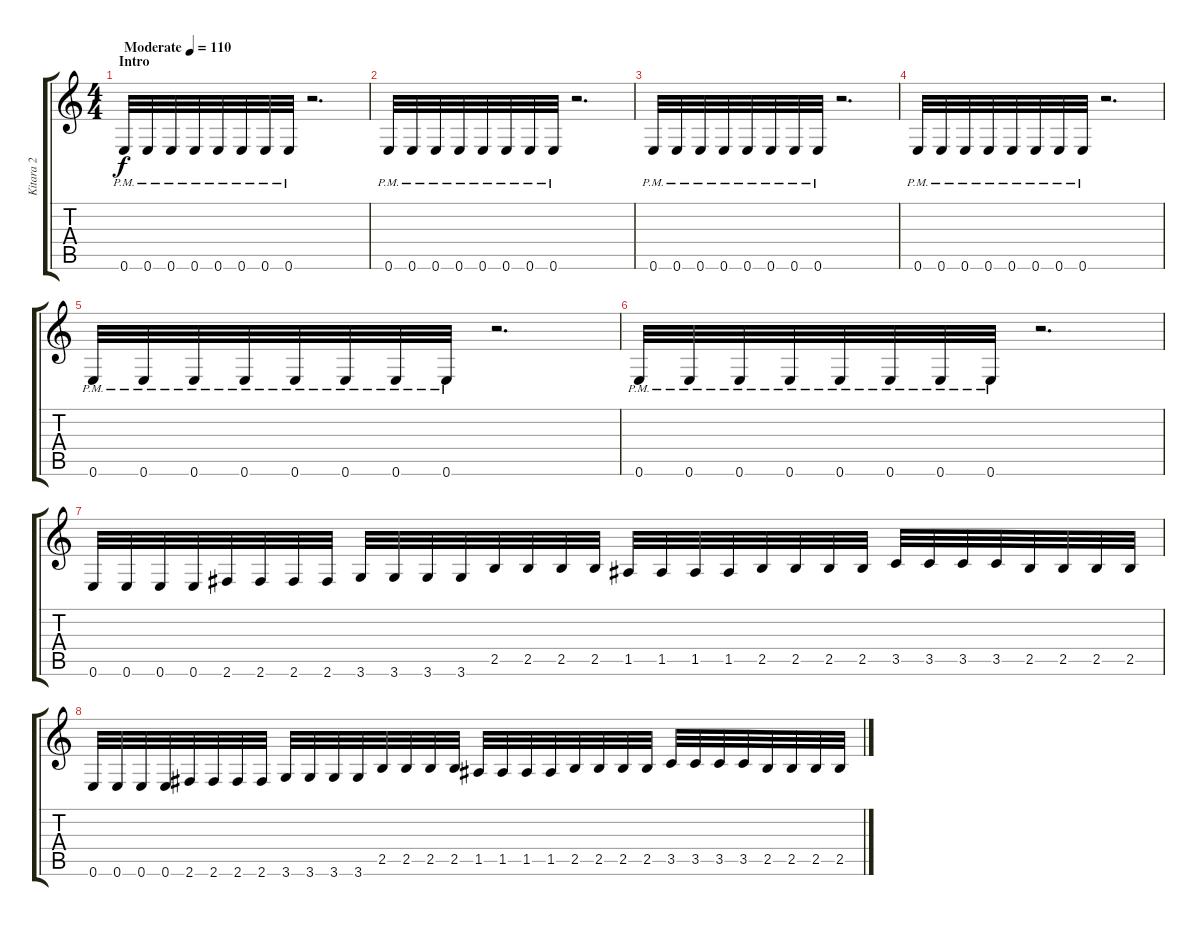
\track ("Kitara 2" "Kitara 2") {instrument distortionguitar}
\staff {score tabs}
\tuning (E4 B3 G3 D3 A2 E2) {hide}
\ts (4 4)
\section ("" "Intro")
\tempo (110 "Moderate")
\clef g2
\ks c
0.6{pm}.32{dy f instrument distortionguitar} 0.6{pm}.32 0.6{pm}.32 0.6{pm}.32 0.6{pm}.32 0.6{pm}.32 0.6{pm}.32 0.6{pm}.32 r.2{d} |
0.6{pm}.32 0.6{pm}.32 0.6{pm}.32 0.6{pm}.32 0.6{pm}.32 0.6{pm}.32 0.6{pm}.32 0.6{pm}.32 r.2{d} |
0.6{pm}.32 0.6{pm}.32 0.6{pm}.32 0.6{pm}.32 0.6{pm}.32 0.6{pm}.32 0.6{pm}.32 0.6{pm}.32 r.2{d} |
0.6{pm}.32 0.6{pm}.32 0.6{pm}.32 0.6{pm}.32 0.6{pm}.32 0.6{pm}.32 0.6{pm}.32 0.6{pm}.32 r.2{d} |
0.6{pm}.32 0.6{pm}.32 0.6{pm}.32 0.6{pm}.32 0.6{pm}.32 0.6{pm}.32 0.6{pm}.32 0.6{pm}.32 r.2{d} |
0.6{pm}.32 0.6{pm}.32 0.6{pm}.32 0.6{pm}.32 0.6{pm}.32 0.6{pm}.32 0.6{pm}.32 0.6{pm}.32 r.2{d} |
0.6.32 0.6.32 0.6.32 0.6.32 2.6.32 2.6.32 2.6.32 2.6.32 3.6.32 3.6.32 3.6.32 3.6.32 2.5.32 2.5.32 2.5.32 2.5.32 1.5.32 1.5.32 1.5.32 1.5.32 2.5.32 2.5.32 2.5.32 2.5.32 3.5.32 3.5.32 3.5.32 3.5.32 2.5.32 2.5.32 2.5.32 2.5.32 |
0.6.32 0.6.32 0.6.32 0.6.32 2.6.32 2.6.32 2.6.32 2.6.32 3.6.32 3.6.32 3.6.32 3.6.32 2.5.32 2.5.32 2.5.32 2.5.32 1.5.32 1.5.32 1.5.32 1.5.32 2.5.32 2.5.32 2.5.32 2.5.32 3.5.32 3.5.32 3.5.32 3.5.32 2.5.32 2.5.32 2.5.32 2.5.32
